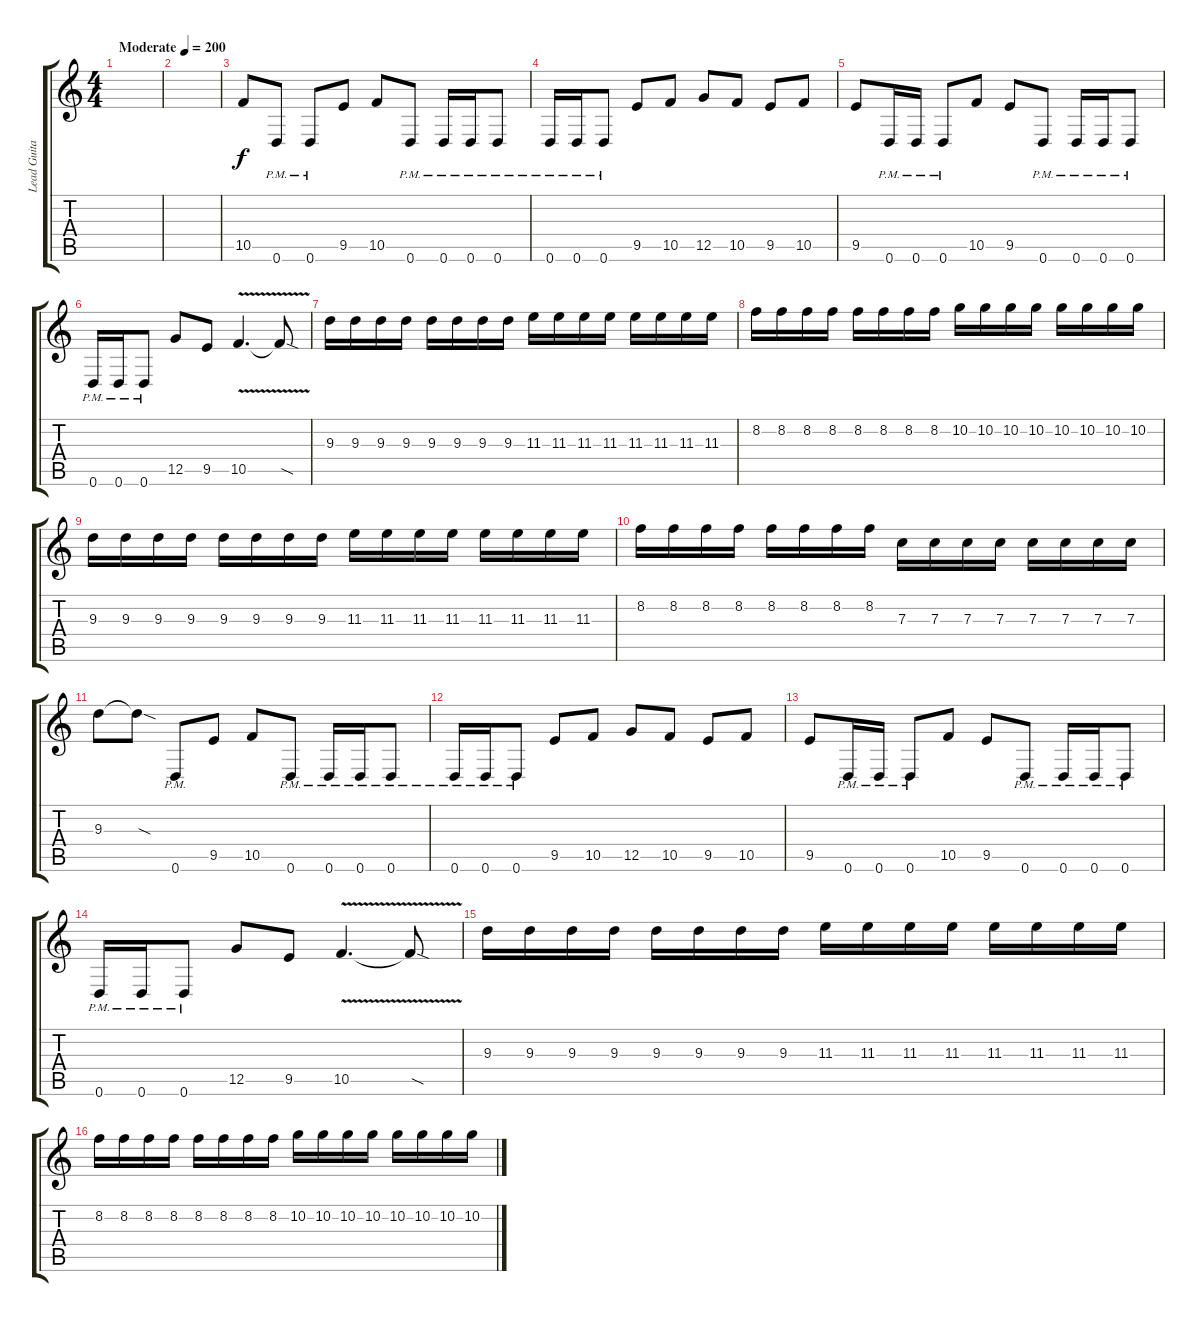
\track ("Lead Guitar 2" "Lead Guita") {instrument distortionguitar}
\staff {score tabs}
\tuning (D4 A3 F3 C3 G2 D2) {hide}
\ts (4 4)
\tempo (200 "Moderate")
\clef g2
\ks c
|
|
10.5.8 0.6{pm}.8 0.6{pm}.8 9.5.8 10.5.8 0.6{pm}.8 0.6{pm}.16 0.6{pm}.16 0.6{pm}.8 |
0.6{pm}.16 0.6{pm}.16 0.6{pm}.8 9.5.8 10.5.8 12.5.8 10.5.8 9.5.8 10.5.8 |
9.5.8 0.6{pm}.16 0.6{pm}.16 0.6{pm}.8 10.5.8 9.5.8 0.6{pm}.8 0.6{pm}.16 0.6{pm}.16 0.6{pm}.8 |
0.6{pm}.16 0.6{pm}.16 0.6{pm}.8 12.5.8 9.5.8 10.5{v}.4{d} 10.5{sod t}.8 |
9.3.16 9.3.16 9.3.16 9.3.16 9.3.16 9.3.16 9.3.16 9.3.16 11.3.16 11.3.16 11.3.16 11.3.16 11.3.16 11.3.16 11.3.16 11.3.16 |
8.2.16 8.2.16 8.2.16 8.2.16 8.2.16 8.2.16 8.2.16 8.2.16 10.2.16 10.2.16 10.2.16 10.2.16 10.2.16 10.2.16 10.2.16 10.2.16 |
9.3.16 9.3.16 9.3.16 9.3.16 9.3.16 9.3.16 9.3.16 9.3.16 11.3.16 11.3.16 11.3.16 11.3.16 11.3.16 11.3.16 11.3.16 11.3.16 |
8.2.16 8.2.16 8.2.16 8.2.16 8.2.16 8.2.16 8.2.16 8.2.16 7.3.16 7.3.16 7.3.16 7.3.16 7.3.16 7.3.16 7.3.16 7.3.16 |
9.3.8 9.3{sod t}.8 0.6{pm}.8 9.5.8 10.5.8 0.6{pm}.8 0.6{pm}.16 0.6{pm}.16 0.6{pm}.8 |
0.6{pm}.16 0.6{pm}.16 0.6{pm}.8 9.5.8 10.5.8 12.5.8 10.5.8 9.5.8 10.5.8 |
9.5.8 0.6{pm}.16 0.6{pm}.16 0.6{pm}.8 10.5.8 9.5.8 0.6{pm}.8 0.6{pm}.16 0.6{pm}.16 0.6{pm}.8 |
0.6{pm}.16 0.6{pm}.16 0.6{pm}.8 12.5.8 9.5.8 10.5{v}.4{d} 10.5{sod t}.8 |
9.3.16 9.3.16 9.3.16 9.3.16 9.3.16 9.3.16 9.3.16 9.3.16 11.3.16 11.3.16 11.3.16 11.3.16 11.3.16 11.3.16 11.3.16 11.3.16 |
8.2.16 8.2.16 8.2.16 8.2.16 8.2.16 8.2.16 8.2.16 8.2.16 10.2.16 10.2.16 10.2.16 10.2.16 10.2.16 10.2.16 10.2.16 10.2.16
